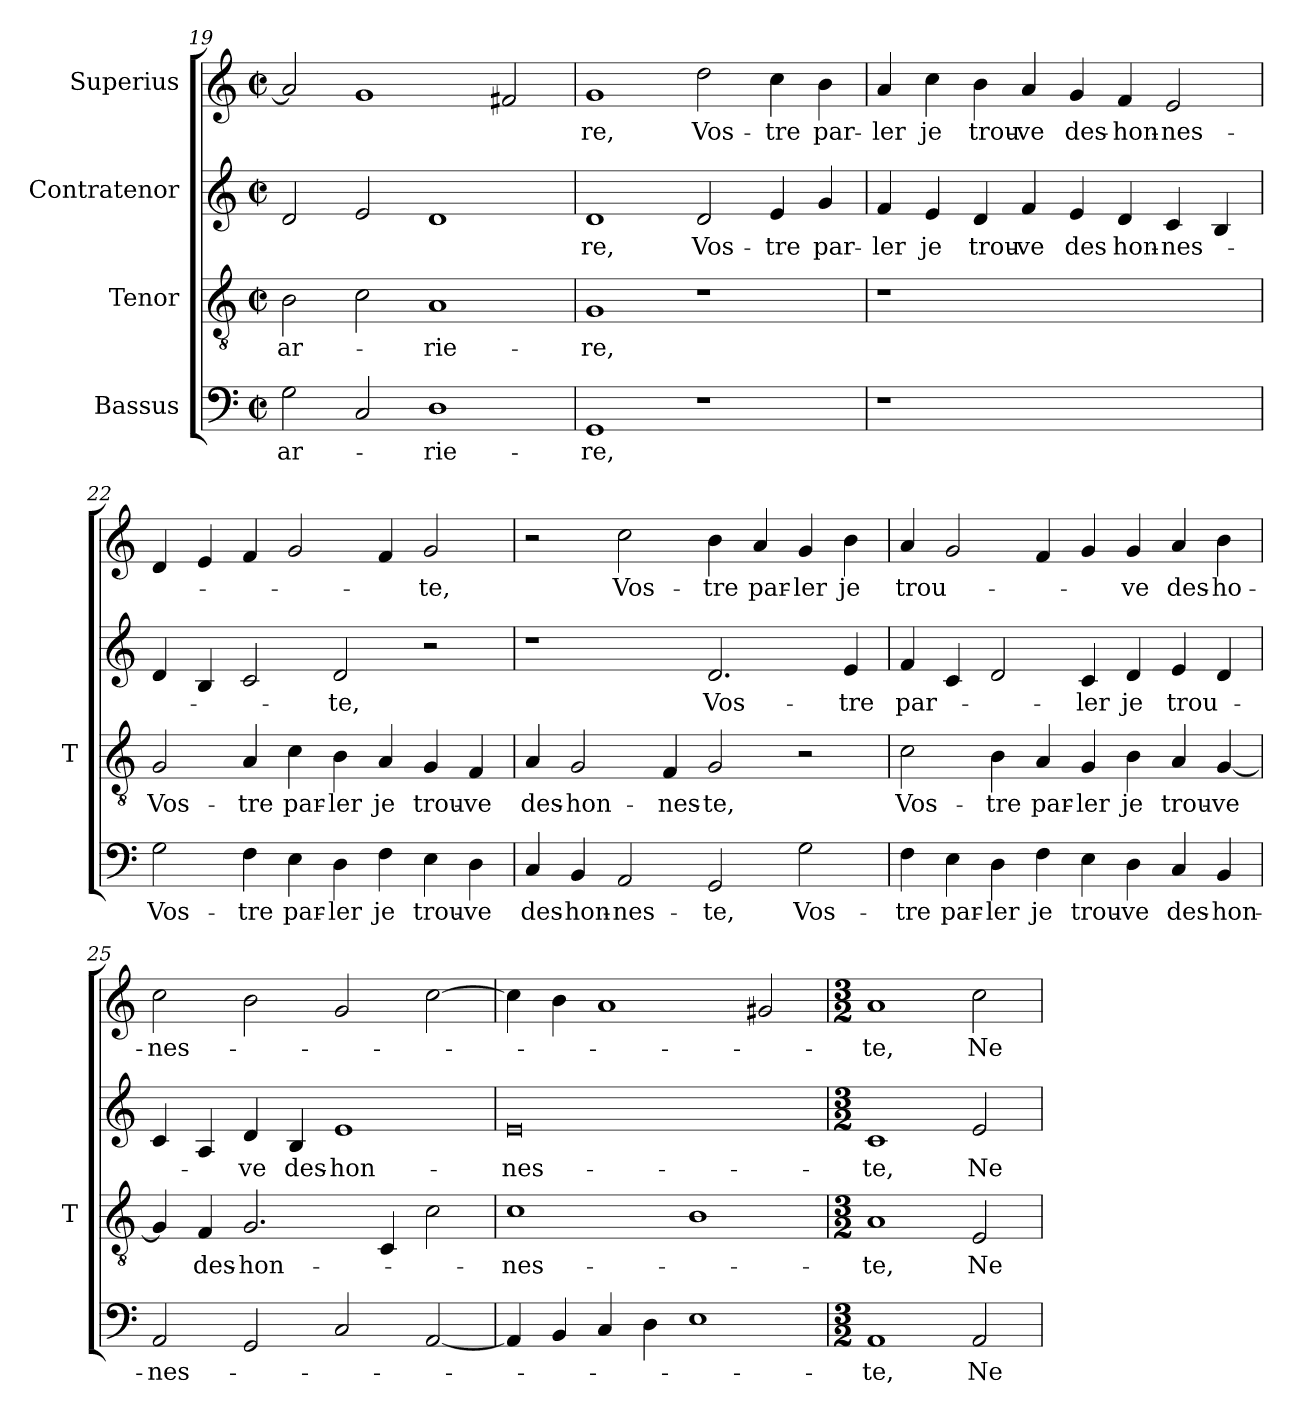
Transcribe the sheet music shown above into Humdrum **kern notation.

**kern	**text	**kern	**text	**kern	**text	**kern	**text
*part4	*part4	*part3	*part3	*part2	*part2	*part1	*part1
*staff4	*staff4	*staff3	*staff3	*staff2	*staff2	*staff1	*staff1
*I"Bassus	*	*I"Tenor	*	*I"Contratenor	*	*I"Superius	*
*	*	*I'T	*	*	*	*	*
*clefF4	*	*clefGv2	*	*clefG2	*	*clefG2	*
*k[]	*	*k[]	*	*k[]	*	*k[]	*
*C:	*	*C:	*	*C:	*	*C:	*
*M2/2	*	*M2/2	*	*M2/2	*	*M2/2	*
*met(c|)	*	*met(c|)	*	*met(c|)	*	*met(c|)	*
=19	=19	=19	=19	=19	=19	=19	=19
2G	ar-	2B	ar-	2d	.	2a]	.
2C	.	2c	.	2e	.	1g	.
1D	rie-	1A	rie-	1d	.	.	.
.	.	.	.	.	.	2f#X	.
=20	=20	=20	=20	=20	=20	=20	=20
1GG	-re,	1G	-re,	1d	-re,	1g	-re,
1r	.	1r	.	2d	Vos-	2dd	Vos-
.	.	.	.	4e	-tre	4cc	-tre
.	.	.	.	4g	par-	4b	par-
=21	=21	=21	=21	=21	=21	=21	=21
1r	.	1r	.	4f	-ler	4a	-ler
.	.	.	.	4e	-je	4cc	-je
.	.	.	.	4d	trou-	4b	trou-
.	.	.	.	4f	-ve	4a	-ve
1ryy	.	1ryy	.	4e	-des	4g	des-
.	.	.	.	4d	hon-	4f	hon-
.	.	.	.	4c	nes-	2e	nes-
.	.	.	.	4B	.	.	.
!!LO:PB:g=z
=22	=22	=22	=22	=22	=22	=22	=22
2G	Vos-	2G	Vos-	4d	.	4d	.
.	.	.	.	4B	.	4e	.
4F	-tre	4A	-tre	2c	.	4f	.
4E	par-	4c	par-	.	.	2g	.
4D	-ler	4B	-ler	2d	-te,	.	.
4F	-je	4A	-je	.	.	4f	.
4E	trou-	4G	trou-	2r	.	2g	-te,
4D	-ve	4F	-ve	.	.	.	.
=23	=23	=23	=23	=23	=23	=23	=23
4C	des-	4A	des-	1r	.	2r	.
4BB	hon-	2G	hon-	.	.	.	.
2AA	nes-	.	.	.	.	2cc	Vos-
.	.	4F	nes-	.	.	.	.
2GG	-te,	2G	-te,	2.d	Vos-	4b	-tre
.	.	.	.	.	.	4a	par-
2G	Vos-	2r	.	.	.	4g	-ler
.	.	.	.	4e	-tre	4b	-je
=24	=24	=24	=24	=24	=24	=24	=24
4F	-tre	2c	Vos-	4f	par-	4a	trou-
4E	par-	.	.	4c	.	2g	.
4D	-ler	4B	-tre	2d	.	.	.
4F	-je	4A	par-	.	.	4f	.
4E	trou-	4G	-ler	4c	-ler	4g	.
4D	-ve	4B	-je	4d	-je	4g	-ve
4C	des-	4A	trou-	4e	trou-	4a	des-
4BB	hon-	[4G	-ve	4d	.	4b	ho-
!!LO:PB:g=z
=25	=25	=25	=25	=25	=25	=25	=25
2AA	nes-	4G]	.	4c	.	2cc	nes-
.	.	4F	des-	4A	.	.	.
2GG	.	2.G	hon-	4d	-ve	2b	.
.	.	.	.	4B	des-	.	.
2C	.	.	.	1e	hon-	2g	.
.	.	4C	.	.	.	.	.
[2AA	.	2c	.	.	.	[2cc	.
=26	=26	=26	=26	=26	=26	=26	=26
4AA]	.	1c	nes-	0e	nes-	4cc]	.
4BB	.	.	.	.	.	4b	.
4C	.	.	.	.	.	1a	.
4D	.	.	.	.	.	.	.
1E	.	1B	.	.	.	.	.
.	.	.	.	.	.	2g#X	.
!!LO:PB:g=z
=27	=27	=27	=27	=27	=27	=27	=27
*M3/2	*	*M3/2	*	*M3/2	*	*M3/2	*
1AA	-te,	1A	-te,	1c	-te,	1a	-te,
2AA	-Ne	2E	-Ne	2e	-Ne	2cc	-Ne
=	=	=	=	=	=	=	=
*-	*-	*-	*-	*-	*-	*-	*-
